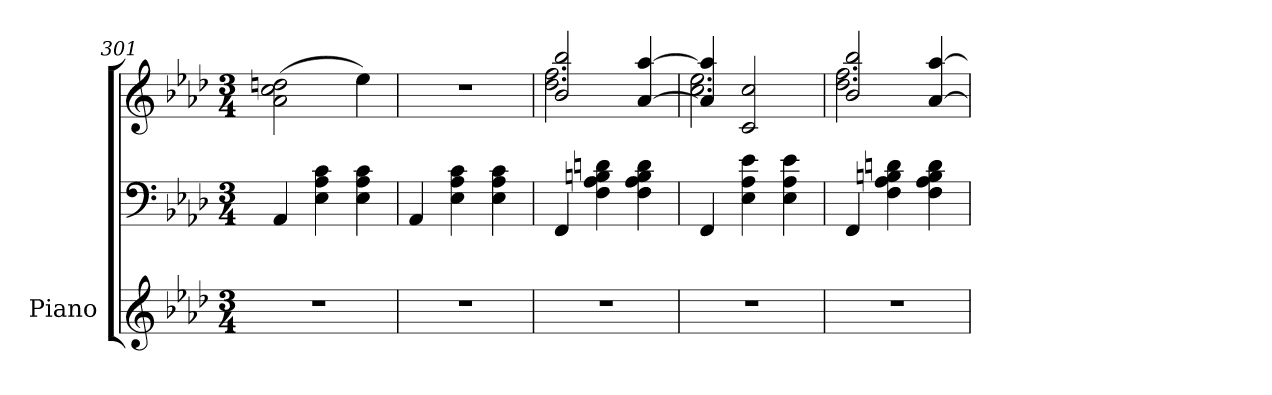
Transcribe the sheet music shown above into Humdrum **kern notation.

**kern	**kern	**kern
*part1	*part1	*part1
*staff3	*staff2	*staff1
*I"Piano	*	*
*I'Pno.	*	*
*clefG2	*clefF4	*clefG2
*k[b-e-a-d-]	*k[b-e-a-d-]	*k[b-e-a-d-]
*M3/4	*M3/4	*M3/4
=301	=301	=301
2.r	4AA-/	(>2a-\ 2cc\ 2ddn\
.	4E-\ 4A-\ 4c\	.
.	4E-\ 4A-\ 4c\	4ee-\)
=302	=302	=302
2.r	4AA-/	2.r
.	4E-\ 4A-\ 4c\	.
.	4E-\ 4A-\ 4c\	.
=303	=303	=303
*	*	*^
2.r	4FF/	2b-/ 2bb-/	2.dd-\ 2.ff\
.	4F\ 4A-\ 4Bn\ 4dn\	.	.
.	4F\ 4A-\ 4B\ 4d\	[4a-/ [4aa-/	.
=304	=304	=304	=304
2.r	4FF/	4a-/] 4aa-/]	2.cc\ 2.ee-\
.	4E-\ 4A-\ 4e-\	2c/ 2cc/	.
.	4E-\ 4A-\ 4e-\	.	.
=305	=305	=305	=305
2.r	4FF/	2b-/ 2bb-/	2.dd-\ 2.ff\
.	4F\ 4A-\ 4Bn\ 4dn\	.	.
.	4F\ 4A-\ 4B\ 4d\	[4a-/ [4aa-/	.
*	*	*v	*v
=	=	=
*-	*-	*-
